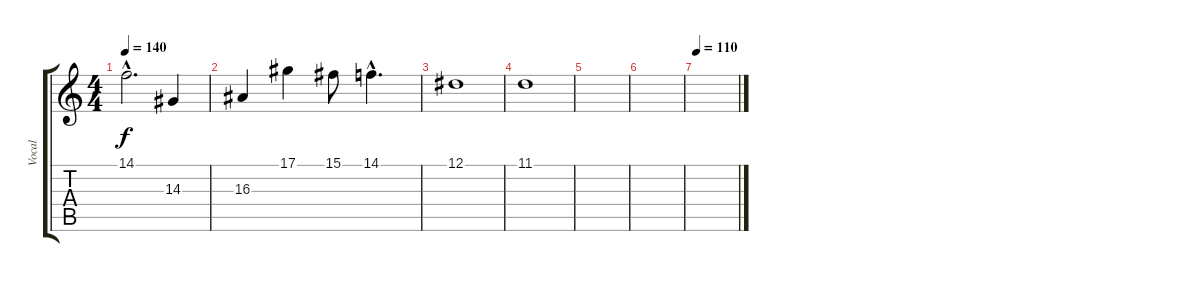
\track ("Vocal" "Vocal") {instrument synthvoice}
\staff {score tabs}
\tuning (Eb4 Bb3 Gb3 Db3 Ab2 Eb2) {hide}
\ts (4 4)
\tempo 140
\clef g2
\ks c
14.1{hac}.2{d dy f} 14.3.4 |
16.3.4 17.1.4 15.1.8 14.1{hac}.4{d} |
12.1.1 |
11.1.1 |
|
|
\tempo 110
